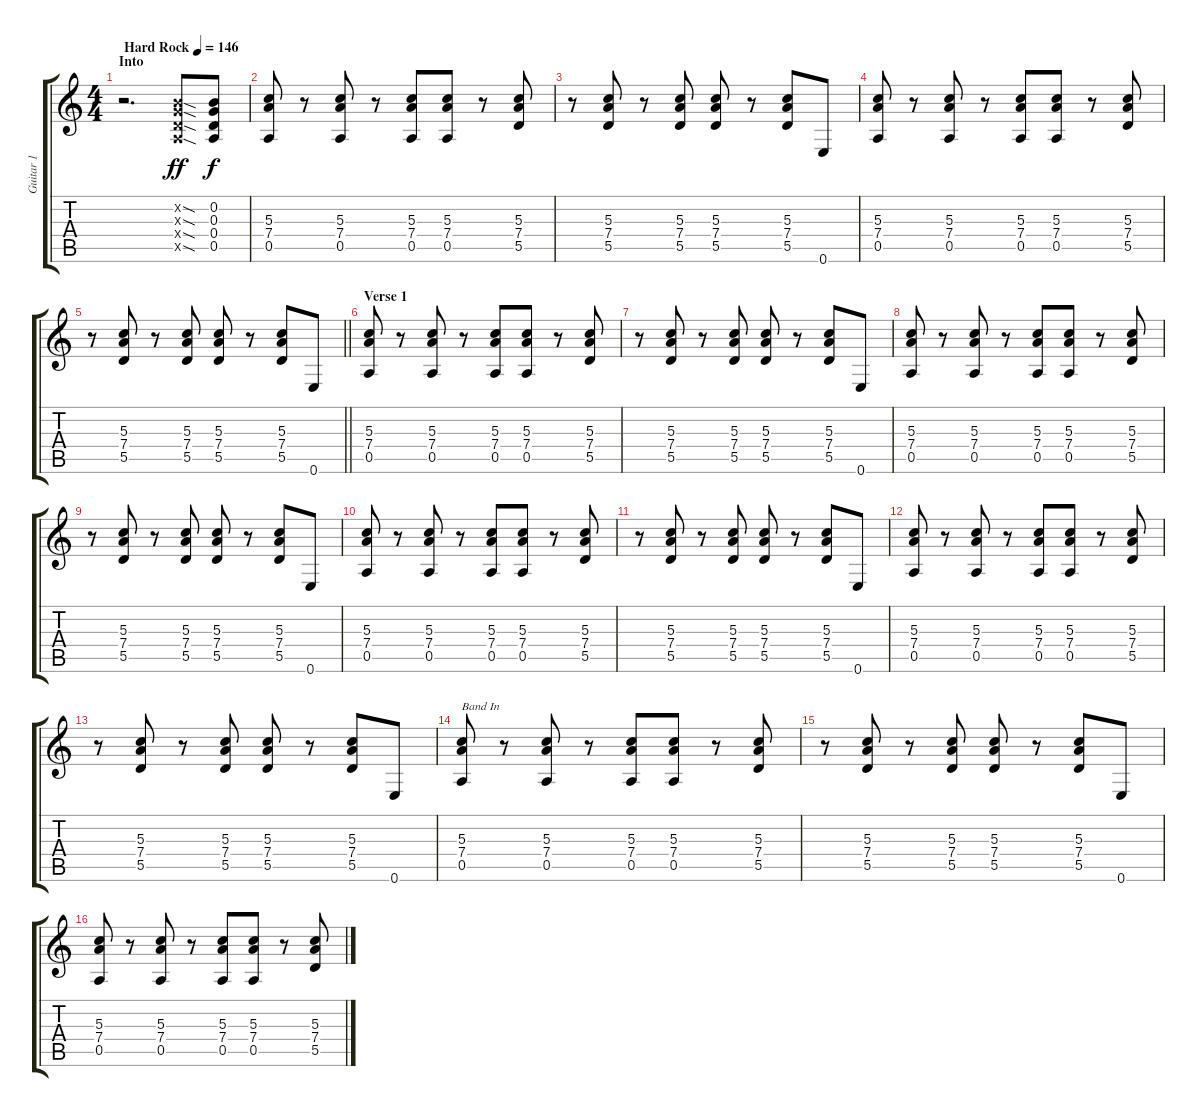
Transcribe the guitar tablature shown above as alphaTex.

\track ("Guitar 1" "Guitar 1") {instrument overdrivenguitar}
\staff {score tabs}
\tuning (E4 B3 G3 D3 A2 E2) {hide}
\ts (4 4)
\section ("" "Into")
\tempo (146 "Hard Rock")
\clef g2
\ks c
r.2{d dy ff instrument overdrivenguitar} (0.2{sod x} 0.3{sod x} 0.4{sod x} 0.5{sod x}).8 (0.2 0.3 0.4 0.5).8{dy f} |
(5.3 7.4 0.5).8 r.8 (5.3 7.4 0.5).8 r.8 (5.3 7.4 0.5).8 (5.3 7.4 0.5).8 r.8 (5.3 7.4 5.5).8 |
r.8 (5.3 7.4 5.5).8 r.8 (5.3 7.4 5.5).8 (5.3 7.4 5.5).8 r.8 (5.3 7.4 5.5).8 0.6.8 |
(5.3 7.4 0.5).8 r.8 (5.3 7.4 0.5).8 r.8 (5.3 7.4 0.5).8 (5.3 7.4 0.5).8 r.8 (5.3 7.4 5.5).8 |
\barLineRight lightlight
r.8 (5.3 7.4 5.5).8 r.8 (5.3 7.4 5.5).8 (5.3 7.4 5.5).8 r.8 (5.3 7.4 5.5).8 0.6.8 |
\section ("" "Verse 1")
(5.3 7.4 0.5).8 r.8 (5.3 7.4 0.5).8 r.8 (5.3 7.4 0.5).8 (5.3 7.4 0.5).8 r.8 (5.3 7.4 5.5).8 |
r.8 (5.3 7.4 5.5).8 r.8 (5.3 7.4 5.5).8 (5.3 7.4 5.5).8 r.8 (5.3 7.4 5.5).8 0.6.8 |
(5.3 7.4 0.5).8 r.8 (5.3 7.4 0.5).8 r.8 (5.3 7.4 0.5).8 (5.3 7.4 0.5).8 r.8 (5.3 7.4 5.5).8 |
r.8 (5.3 7.4 5.5).8 r.8 (5.3 7.4 5.5).8 (5.3 7.4 5.5).8 r.8 (5.3 7.4 5.5).8 0.6.8 |
(5.3 7.4 0.5).8 r.8 (5.3 7.4 0.5).8 r.8 (5.3 7.4 0.5).8 (5.3 7.4 0.5).8 r.8 (5.3 7.4 5.5).8 |
r.8 (5.3 7.4 5.5).8 r.8 (5.3 7.4 5.5).8 (5.3 7.4 5.5).8 r.8 (5.3 7.4 5.5).8 0.6.8 |
(5.3 7.4 0.5).8 r.8 (5.3 7.4 0.5).8 r.8 (5.3 7.4 0.5).8 (5.3 7.4 0.5).8 r.8 (5.3 7.4 5.5).8 |
r.8 (5.3 7.4 5.5).8 r.8 (5.3 7.4 5.5).8 (5.3 7.4 5.5).8 r.8 (5.3 7.4 5.5).8 0.6.8 |
(5.3 7.4 0.5).8{txt "Band In"} r.8 (5.3 7.4 0.5).8 r.8 (5.3 7.4 0.5).8 (5.3 7.4 0.5).8 r.8 (5.3 7.4 5.5).8 |
r.8 (5.3 7.4 5.5).8 r.8 (5.3 7.4 5.5).8 (5.3 7.4 5.5).8 r.8 (5.3 7.4 5.5).8 0.6.8 |
(5.3 7.4 0.5).8 r.8 (5.3 7.4 0.5).8 r.8 (5.3 7.4 0.5).8 (5.3 7.4 0.5).8 r.8 (5.3 7.4 5.5).8
